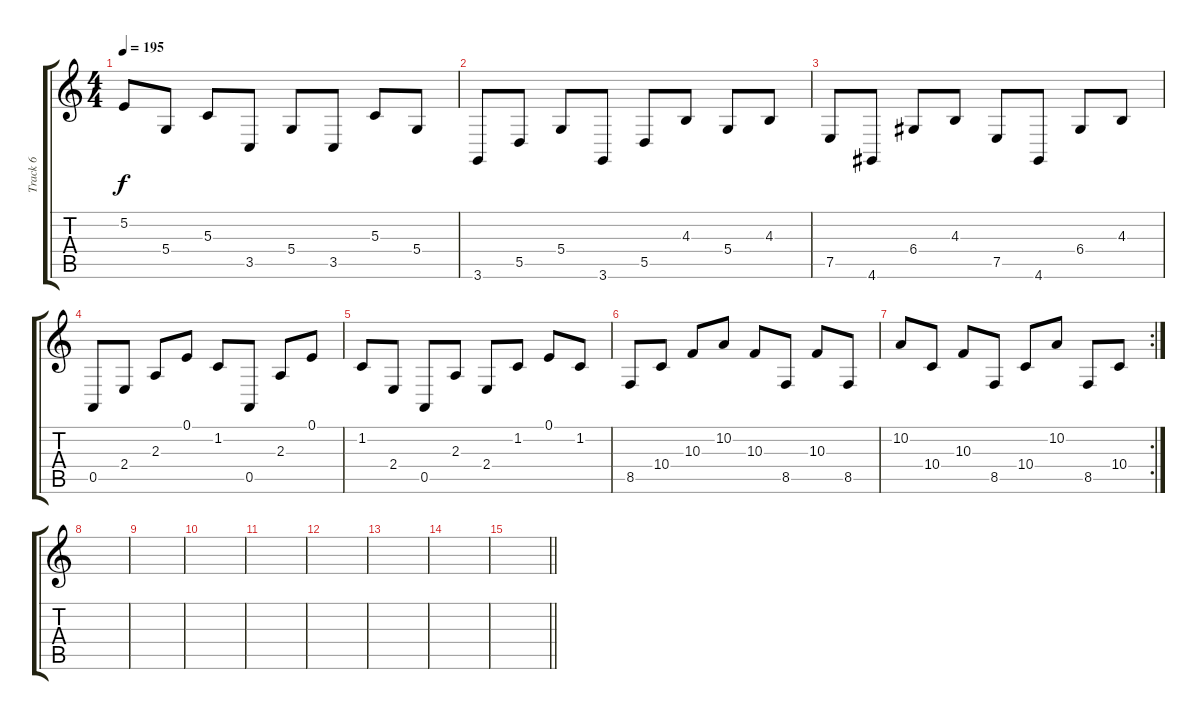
\track ("Track 6" "Track 6") {instrument lead2sawtooth}
\staff {score tabs}
\tuning (E4 B3 G3 D3 A2 E2) {hide}
\ts (4 4)
\tempo 195
\clef g2
\ks c
5.2.8{dy f} 5.4.8 5.3.8 3.5.8 5.4.8 3.5.8 5.3.8 5.4.8 |
3.6.8 5.5.8 5.4.8 3.6.8 5.5.8 4.3.8 5.4.8 4.3.8 |
7.5.8 4.6.8 6.4.8 4.3.8 7.5.8 4.6.8 6.4.8 4.3.8 |
0.5.8 2.4.8 2.3.8 0.1.8 1.2.8 0.5.8 2.3.8 0.1.8 |
1.2.8 2.4.8 0.5.8 2.3.8 2.4.8 1.2.8 0.1.8 1.2.8 |
8.5.8 10.4.8 10.3.8 10.2.8 10.3.8 8.5.8 10.3.8 8.5.8 |
\rc 2
10.2.8 10.4.8 10.3.8 8.5.8 10.4.8 10.2.8 8.5.8 10.4.8 |
|
|
|
|
|
|
|
\barLineRight lightlight
